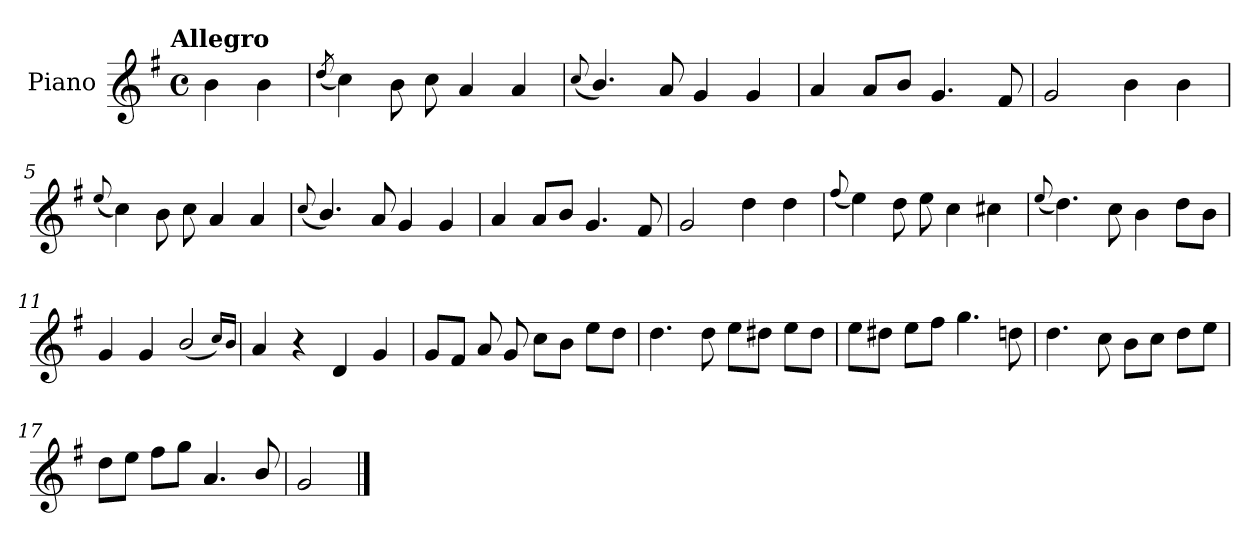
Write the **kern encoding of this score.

**kern
*part1
*staff1
*I"Piano
*I'Pno.
*clefG2
*k[f#]
!!LO:TX:omd:t=Allegro
*M4/4
*met(c)
*MM144
=
4b\
4b\
=1
(<8qdd/
4cc\)
8b\
8cc\
4a/
4a/
=2
(<8qqcc/
4.b/)
8a/
4g/
4g/
=3
4a/
8a/L
8b/J
4.g/
8f#/
!!LO:LB:g=z
=4
2g/
4b\
4b\
=5
(<8qqee/
4cc\)
8b\
8cc\
4a/
4a/
=6
(<8qqcc/
4.b/)
8a/
4g/
4g/
=7
4a/
8a/L
8b/J
4.g/
8f#/
!!LO:LB:g=z
=8
2g/
4dd\
4dd\
=9
(<8qqff#/
4ee\)
8dd\
8ee\
4cc\
4cc#X\
=10
(<8qqee/
4.dd\)
8cc\
4b\
8dd\L
8b\J
=11
4g/
4g/
(<2b/
16qqcc/LL)
16qqb/JJ
!!LO:LB:g=z
=12
4a/
4r
4d/
4g/
=13
8g/L
8f#/J
8a/
8g/
8cc\L
8b\J
8ee\L
8dd\J
=14
4.dd\
8dd\
8ee\L
8dd#X\J
8ee\L
8dd#\J
!!LO:LB:g=z
=15
8ee\L
8dd#X\J
8ee\L
8ff#\J
4.gg\
8ddn\
=16
4.dd\
8cc\
8b\L
8cc\J
8dd\L
8ee\J
=17
8dd\L
8ee\J
8ff#\L
8gg\J
4.a/
8b/
=18
2g/
==
*-
